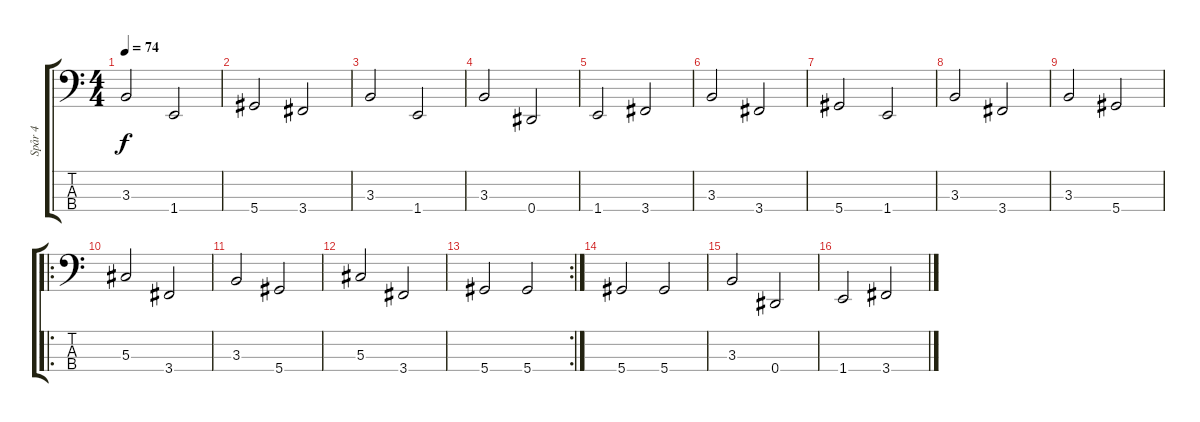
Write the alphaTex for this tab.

\track ("Spår 4" "Spår 4") {instrument electricbassfinger}
\staff {score tabs}
\tuning (Gb2 Db2 Ab1 Eb1) {hide}
\ts (4 4)
\tempo 74
\clef f4
\ks c
3.3.2{dy f} 1.4.2 |
5.4.2 3.4.2 |
3.3.2 1.4.2 |
3.3.2 0.4.2 |
1.4.2 3.4.2 |
3.3.2 3.4.2 |
5.4.2 1.4.2 |
3.3.2 3.4.2 |
3.3.2 5.4.2 |
\ro
5.3.2{volume 8} 3.4.2 |
3.3.2 5.4.2 |
5.3.2 3.4.2 |
\rc 2
5.4.2 5.4.2 |
5.4.2{volume 13} 5.4.2 |
3.3.2 0.4.2 |
1.4.2 3.4.2
